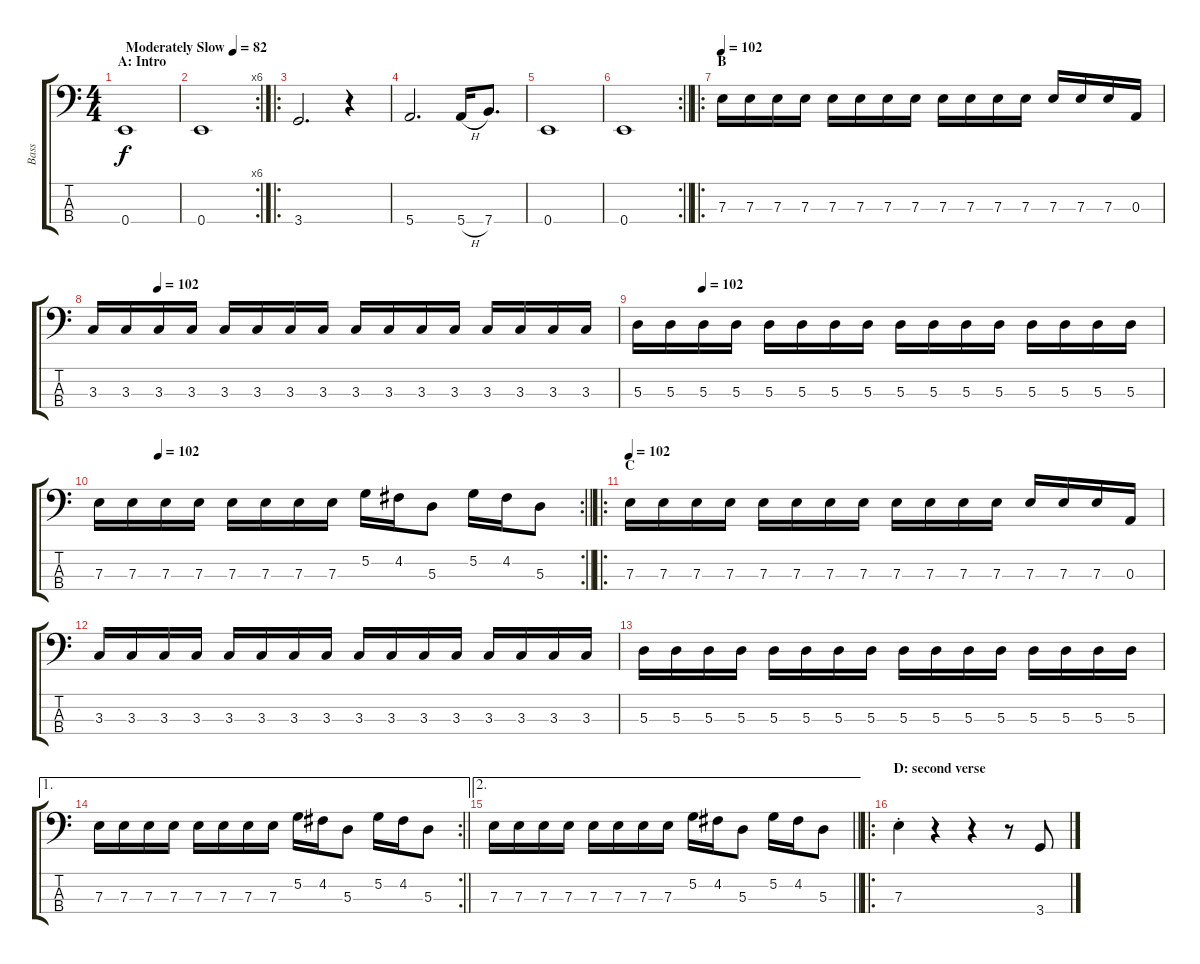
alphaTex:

\track ("Bass" "Bass") {instrument electricbassfinger}
\staff {score tabs}
\tuning (G2 D2 A1 E1) {hide}
\ts (4 4)
\section ("" "A: Intro")
\tempo (82 "Moderately Slow")
\clef f4
\ks c
0.4.1{dy f instrument electricbassfinger} |
\rc 6
0.4.1 |
\ro
3.4.2{d} r.4 |
5.4.2{d} 5.4{h}.16 7.4.8{d} |
0.4.1 |
\rc 2
\barLineRight lightlight
0.4.1 |
\ro
\section ("" "B")
\tempo 102
7.3.16 7.3.16 7.3.16 7.3.16 7.3.16 7.3.16 7.3.16 7.3.16 7.3.16 7.3.16 7.3.16 7.3.16 7.3.16 7.3.16 7.3.16 0.3.16 |
\tempo (102 0.125)
3.3.16 3.3.16 3.3.16 3.3.16 3.3.16 3.3.16 3.3.16 3.3.16 3.3.16 3.3.16 3.3.16 3.3.16 3.3.16 3.3.16 3.3.16 3.3.16 |
\tempo (102 0.125)
5.3.16 5.3.16 5.3.16 5.3.16 5.3.16 5.3.16 5.3.16 5.3.16 5.3.16 5.3.16 5.3.16 5.3.16 5.3.16 5.3.16 5.3.16 5.3.16 |
\rc 2
\tempo (102 0.125)
\barLineRight lightlight
7.3.16 7.3.16 7.3.16 7.3.16 7.3.16 7.3.16 7.3.16 7.3.16 5.2.16 4.2.16 5.3.8 5.2.16 4.2.16 5.3.8 |
\ro
\section ("" "C")
\tempo 102
7.3.16 7.3.16 7.3.16 7.3.16 7.3.16 7.3.16 7.3.16 7.3.16 7.3.16 7.3.16 7.3.16 7.3.16 7.3.16 7.3.16 7.3.16 0.3.16 |
3.3.16 3.3.16 3.3.16 3.3.16 3.3.16 3.3.16 3.3.16 3.3.16 3.3.16 3.3.16 3.3.16 3.3.16 3.3.16 3.3.16 3.3.16 3.3.16 |
5.3.16 5.3.16 5.3.16 5.3.16 5.3.16 5.3.16 5.3.16 5.3.16 5.3.16 5.3.16 5.3.16 5.3.16 5.3.16 5.3.16 5.3.16 5.3.16 |
\ae 1
\rc 2
\barLineRight lightlight
7.3.16 7.3.16 7.3.16 7.3.16 7.3.16 7.3.16 7.3.16 7.3.16 5.2.16 4.2.16 5.3.8 5.2.16 4.2.16 5.3.8 |
\ae 2
\barLineRight lightlight
7.3.16 7.3.16 7.3.16 7.3.16 7.3.16 7.3.16 7.3.16 7.3.16 5.2.16 4.2.16 5.3.8 5.2.16 4.2.16 5.3.8 |
\ro
\section ("" "D: second verse")
7.3{st}.4 r.4 r.4 r.8 3.4.8
